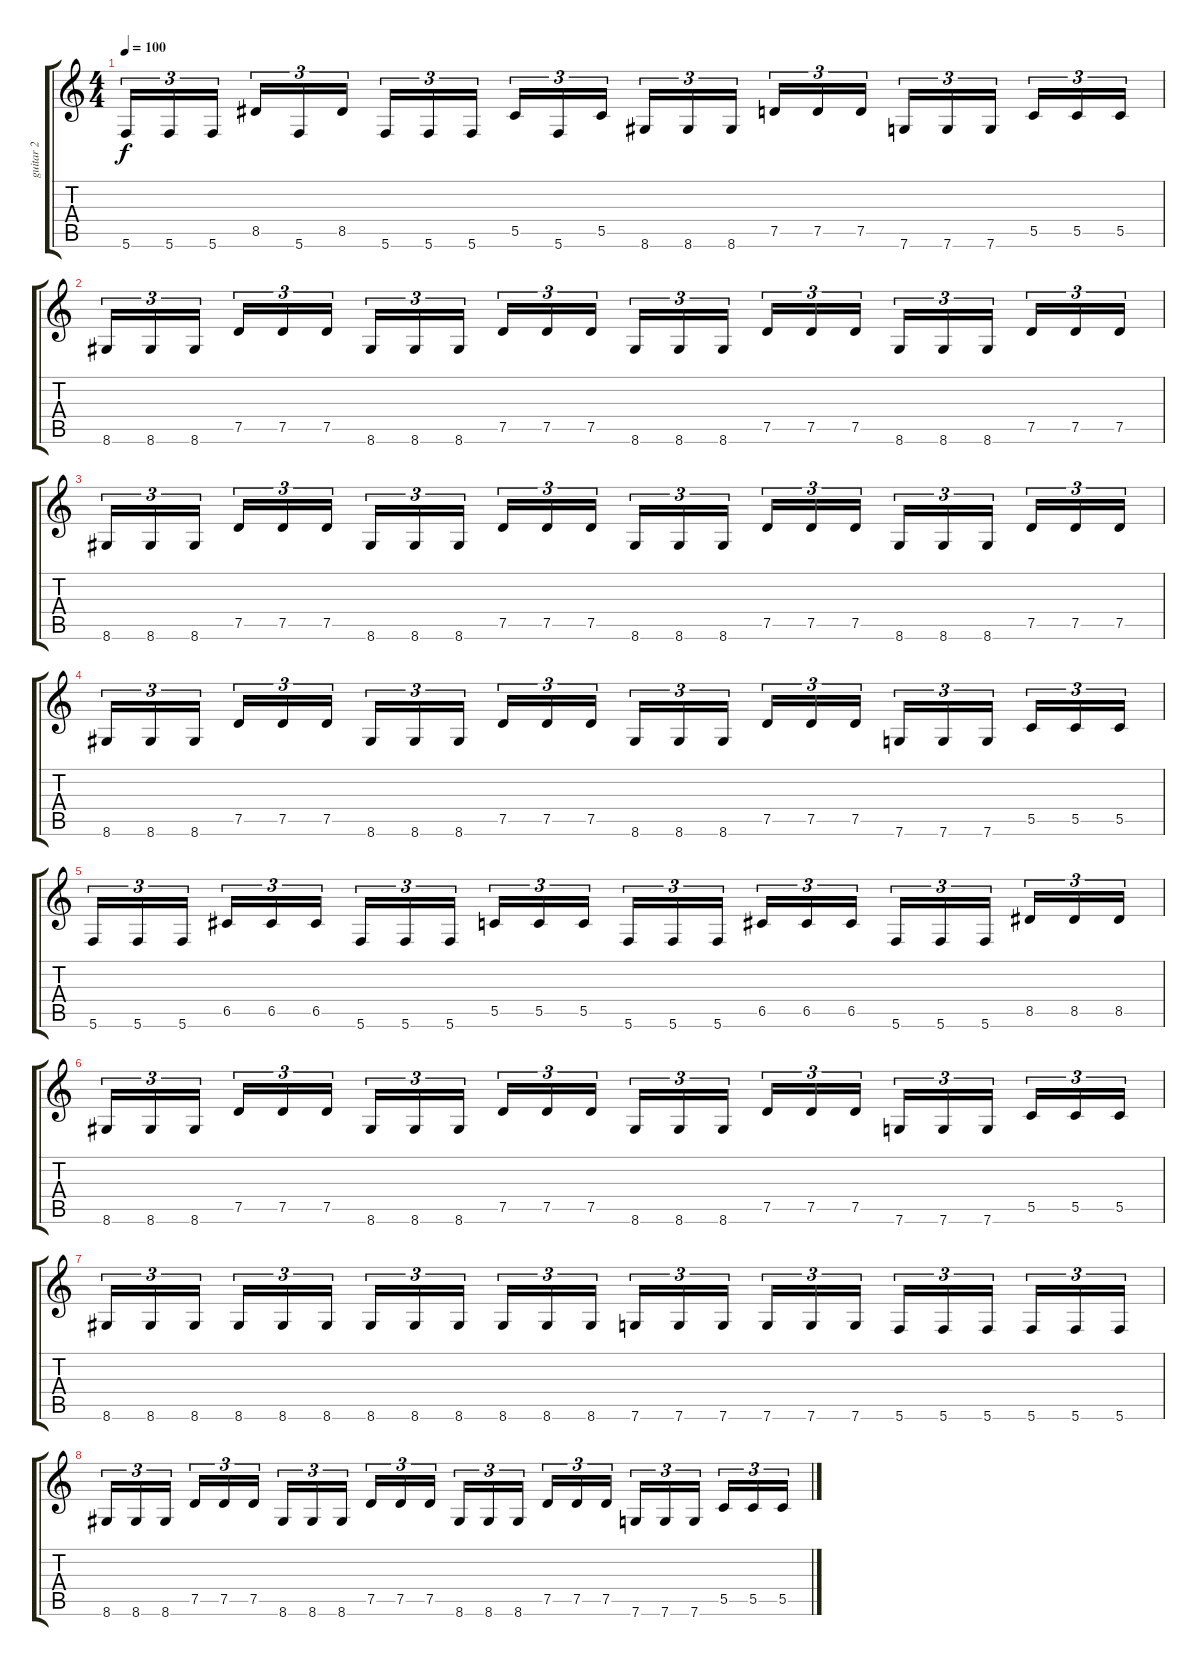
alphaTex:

\track ("guitar 2" "guitar 2") {instrument overdrivenguitar}
\staff {score tabs}
\tuning (D4 A3 F3 C3 G2 C2) {hide}
\ts (4 4)
\tempo 100
\clef g2
\ks c
5.6.16{tu (3 2) dy f} 5.6.16{tu (3 2)} 5.6.16{tu (3 2)} 8.5.16{tu (3 2)} 5.6.16{tu (3 2)} 8.5.16{tu (3 2)} 5.6.16{tu (3 2)} 5.6.16{tu (3 2)} 5.6.16{tu (3 2)} 5.5.16{tu (3 2)} 5.6.16{tu (3 2)} 5.5.16{tu (3 2)} 8.6.16{tu (3 2)} 8.6.16{tu (3 2)} 8.6.16{tu (3 2)} 7.5.16{tu (3 2)} 7.5.16{tu (3 2)} 7.5.16{tu (3 2)} 7.6.16{tu (3 2)} 7.6.16{tu (3 2)} 7.6.16{tu (3 2)} 5.5.16{tu (3 2)} 5.5.16{tu (3 2)} 5.5.16{tu (3 2)} |
8.6.16{tu (3 2)} 8.6.16{tu (3 2)} 8.6.16{tu (3 2)} 7.5.16{tu (3 2)} 7.5.16{tu (3 2)} 7.5.16{tu (3 2)} 8.6.16{tu (3 2)} 8.6.16{tu (3 2)} 8.6.16{tu (3 2)} 7.5.16{tu (3 2)} 7.5.16{tu (3 2)} 7.5.16{tu (3 2)} 8.6.16{tu (3 2)} 8.6.16{tu (3 2)} 8.6.16{tu (3 2)} 7.5.16{tu (3 2)} 7.5.16{tu (3 2)} 7.5.16{tu (3 2)} 8.6.16{tu (3 2)} 8.6.16{tu (3 2)} 8.6.16{tu (3 2)} 7.5.16{tu (3 2)} 7.5.16{tu (3 2)} 7.5.16{tu (3 2)} |
8.6.16{tu (3 2)} 8.6.16{tu (3 2)} 8.6.16{tu (3 2)} 7.5.16{tu (3 2)} 7.5.16{tu (3 2)} 7.5.16{tu (3 2)} 8.6.16{tu (3 2)} 8.6.16{tu (3 2)} 8.6.16{tu (3 2)} 7.5.16{tu (3 2)} 7.5.16{tu (3 2)} 7.5.16{tu (3 2)} 8.6.16{tu (3 2)} 8.6.16{tu (3 2)} 8.6.16{tu (3 2)} 7.5.16{tu (3 2)} 7.5.16{tu (3 2)} 7.5.16{tu (3 2)} 8.6.16{tu (3 2)} 8.6.16{tu (3 2)} 8.6.16{tu (3 2)} 7.5.16{tu (3 2)} 7.5.16{tu (3 2)} 7.5.16{tu (3 2)} |
8.6.16{tu (3 2)} 8.6.16{tu (3 2)} 8.6.16{tu (3 2)} 7.5.16{tu (3 2)} 7.5.16{tu (3 2)} 7.5.16{tu (3 2)} 8.6.16{tu (3 2)} 8.6.16{tu (3 2)} 8.6.16{tu (3 2)} 7.5.16{tu (3 2)} 7.5.16{tu (3 2)} 7.5.16{tu (3 2)} 8.6.16{tu (3 2)} 8.6.16{tu (3 2)} 8.6.16{tu (3 2)} 7.5.16{tu (3 2)} 7.5.16{tu (3 2)} 7.5.16{tu (3 2)} 7.6.16{tu (3 2)} 7.6.16{tu (3 2)} 7.6.16{tu (3 2)} 5.5.16{tu (3 2)} 5.5.16{tu (3 2)} 5.5.16{tu (3 2)} |
5.6.16{tu (3 2)} 5.6.16{tu (3 2)} 5.6.16{tu (3 2)} 6.5.16{tu (3 2)} 6.5.16{tu (3 2)} 6.5.16{tu (3 2)} 5.6.16{tu (3 2)} 5.6.16{tu (3 2)} 5.6.16{tu (3 2)} 5.5.16{tu (3 2)} 5.5.16{tu (3 2)} 5.5.16{tu (3 2)} 5.6.16{tu (3 2)} 5.6.16{tu (3 2)} 5.6.16{tu (3 2)} 6.5.16{tu (3 2)} 6.5.16{tu (3 2)} 6.5.16{tu (3 2)} 5.6.16{tu (3 2)} 5.6.16{tu (3 2)} 5.6.16{tu (3 2)} 8.5.16{tu (3 2)} 8.5.16{tu (3 2)} 8.5.16{tu (3 2)} |
8.6.16{tu (3 2)} 8.6.16{tu (3 2)} 8.6.16{tu (3 2)} 7.5.16{tu (3 2)} 7.5.16{tu (3 2)} 7.5.16{tu (3 2)} 8.6.16{tu (3 2)} 8.6.16{tu (3 2)} 8.6.16{tu (3 2)} 7.5.16{tu (3 2)} 7.5.16{tu (3 2)} 7.5.16{tu (3 2)} 8.6.16{tu (3 2)} 8.6.16{tu (3 2)} 8.6.16{tu (3 2)} 7.5.16{tu (3 2)} 7.5.16{tu (3 2)} 7.5.16{tu (3 2)} 7.6.16{tu (3 2)} 7.6.16{tu (3 2)} 7.6.16{tu (3 2)} 5.5.16{tu (3 2)} 5.5.16{tu (3 2)} 5.5.16{tu (3 2)} |
8.6.16{tu (3 2)} 8.6.16{tu (3 2)} 8.6.16{tu (3 2)} 8.6.16{tu (3 2)} 8.6.16{tu (3 2)} 8.6.16{tu (3 2)} 8.6.16{tu (3 2)} 8.6.16{tu (3 2)} 8.6.16{tu (3 2)} 8.6.16{tu (3 2)} 8.6.16{tu (3 2)} 8.6.16{tu (3 2)} 7.6.16{tu (3 2)} 7.6.16{tu (3 2)} 7.6.16{tu (3 2)} 7.6.16{tu (3 2)} 7.6.16{tu (3 2)} 7.6.16{tu (3 2)} 5.6.16{tu (3 2)} 5.6.16{tu (3 2)} 5.6.16{tu (3 2)} 5.6.16{tu (3 2)} 5.6.16{tu (3 2)} 5.6.16{tu (3 2)} |
8.6.16{tu (3 2)} 8.6.16{tu (3 2)} 8.6.16{tu (3 2)} 7.5.16{tu (3 2)} 7.5.16{tu (3 2)} 7.5.16{tu (3 2)} 8.6.16{tu (3 2)} 8.6.16{tu (3 2)} 8.6.16{tu (3 2)} 7.5.16{tu (3 2)} 7.5.16{tu (3 2)} 7.5.16{tu (3 2)} 8.6.16{tu (3 2)} 8.6.16{tu (3 2)} 8.6.16{tu (3 2)} 7.5.16{tu (3 2)} 7.5.16{tu (3 2)} 7.5.16{tu (3 2)} 7.6.16{tu (3 2)} 7.6.16{tu (3 2)} 7.6.16{tu (3 2)} 5.5.16{tu (3 2)} 5.5.16{tu (3 2)} 5.5.16{tu (3 2)}
